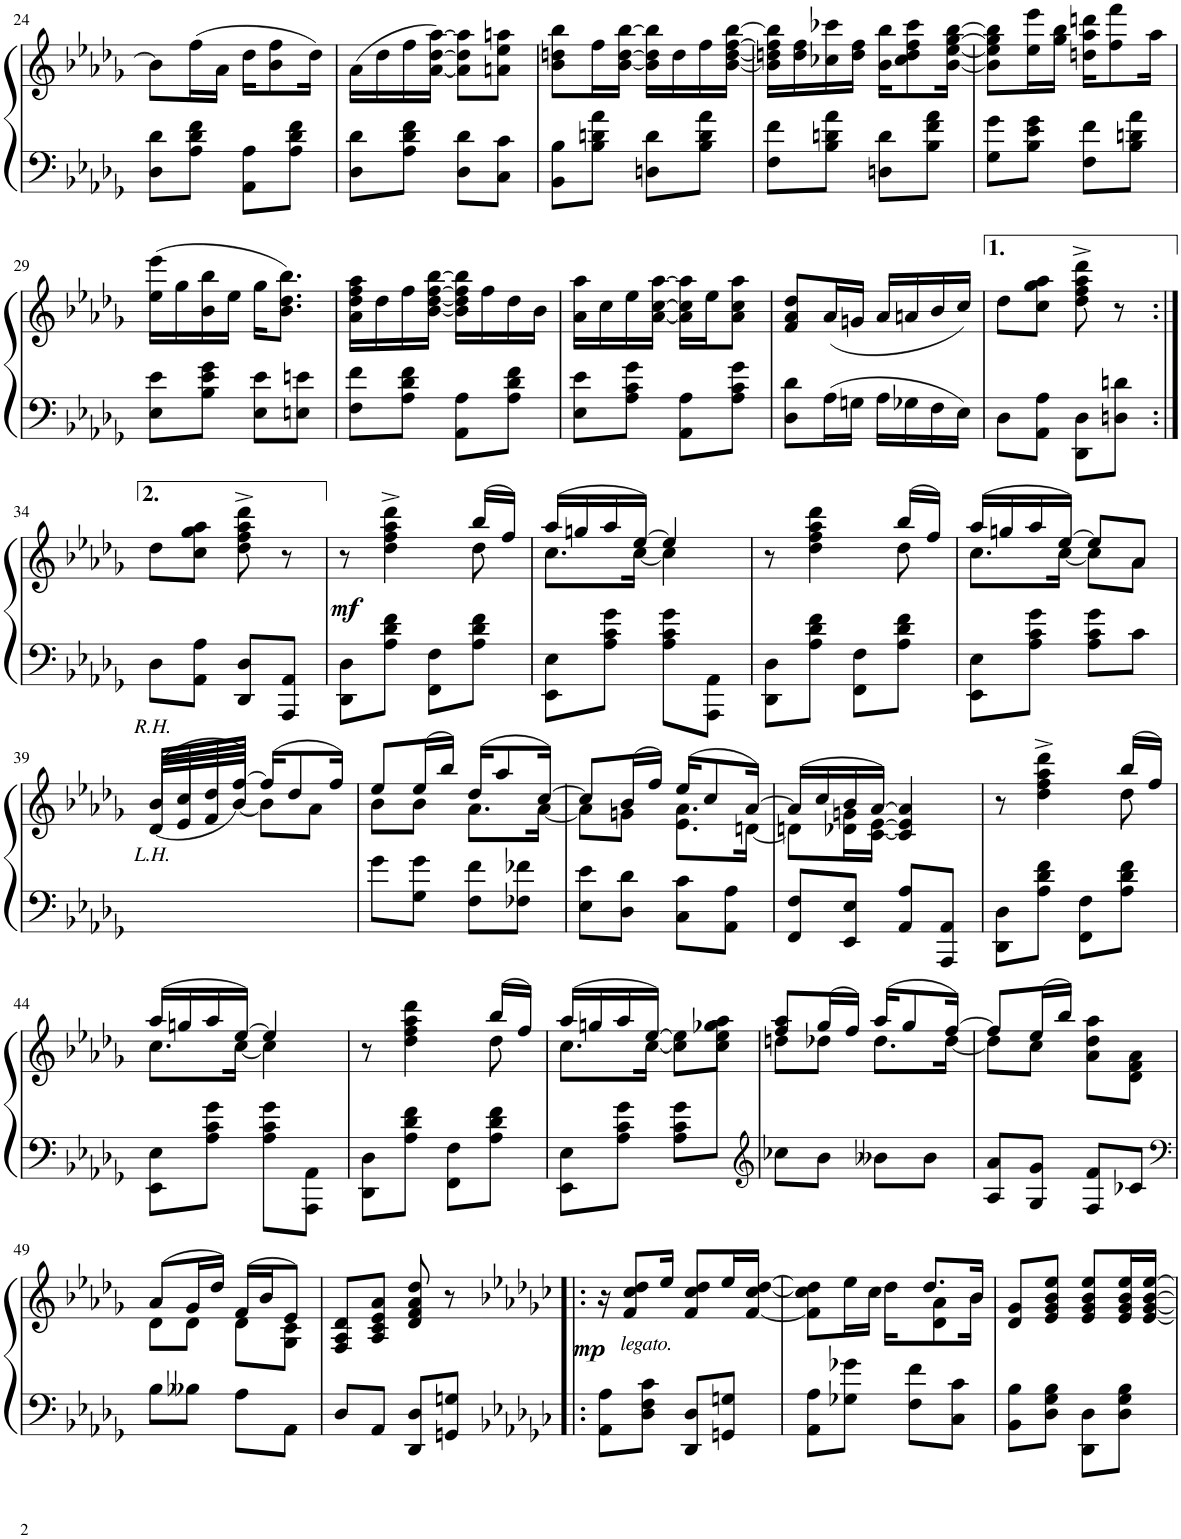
**kern	**kern	**dynam
*part1	*part1	*part1
*staff2	*staff1	*staff1/2
*I"Piano	*	*
*I'Pno.	*	*
!!LO:PB:g=z
*clefF4	*clefG2	*
*k[b-e-a-d-g-]	*k[b-e-a-d-g-]	*
*M2/4	*M2/4	*
=24	=24	=24
8D-\ 8d-\L	8b-\L]	.
8A-\ 8d-\ 8f\J	(16ff\L	.
.	16a-\JJ	.
8AA-\ 8A-\L	16dd-\KL	.
.	8b-\ 8ff\	.
8A-\ 8d-\ 8f\J	.	.
.	16dd-\Jk)	.
=25	=25	=25
8D-\ 8d-\L	(16a-\LL	.
.	16dd-\	.
8A-\ 8d-\ 8f\J	16ff\	.
.	[16a-\ [16dd-\ [16aa-\JJ)	.
8D-\ 8d-\L	8a-\] 8dd-\] 8aa-\]L	.
8C\ 8c\J	8an\ 8ee-\ 8aan\J	.
=26	=26	=26
8BB-\ 8B-\L	8b-\ 8ddn\ 8bb-\L	.
8B-\ 8dn\ 8a-\J	16ff\L	.
.	[16b-\ [16dd\ [16bb-\JJ	.
8Dn\ 8d\L	16b-\] 16dd\] 16bb-\]LL	.
.	16dd\	.
8B-\ 8d\ 8a-\J	16ff\	.
.	[16b-\ [<16dd\ [16ff\ [16bb-\JJ	.
=27	=27	=27
8F\ 8f\L	16b-\] 16ddn\] 16ff\] 16bb-\]LL	.
.	16dd\ 16ff\	.
8B-\ 8dn\ 8a-\J	16cc-X\ 16ccc-X\	.
.	16dd\ 16ff\JJ	.
8Dn\ 8d\L	16b-\ 16bb-\KL	.
.	8cc-\ 8dd\ 8ff\ 8ccc-\	.
8B-\ 8f\ 8a-\J	.	.
.	[16b-\ [<16ee-\ [16gg-\ [16bb-\Jk	.
=28	=28	=28
8G-\ 8g-\L	8b-\] 8ee-\] 8gg-\] 8bb-\]L	.
8B-\ 8e-\ 8g-\J	16ee-\ 16eee-\L	.
.	16gg-\ 16bb-\JJ	.
8F\ 8f\L	16ddn\ 16aa-\ 16dddn\KL	.
.	8ff\ 8fff\	.
8B-\ 8dn\ 8a-\J	.	.
.	16aa-\Jk	.
!!LO:LB:g=z
=29	=29	=29
8E-\ 8e-\L	(16ee-\ 16eee-\LL	.
.	16gg-\	.
8B-\ 8e-\ 8g-\J	16b-\ 16bb-\	.
.	16ee-\JJ	.
8E-\ 8e-\L	16gg-\KL	.
.	8.b-\ 8.dd-\ 8.bb-\J)	.
8En\ 8en\J	.	.
=30	=30	=30
8F\ 8f\L	16a-\ 16dd-\ 16ff\ 16aa-\LL	.
.	16dd-\	.
8A-\ 8d-\ 8f\J	16ff\	.
.	[16b-\ [<16dd-\ [16ff\ [16bb-\JJ	.
8AA-\ 8A-\L	16b-\] 16dd-\] 16ff\] 16bb-\]LL	.
.	16ff\	.
8A-\ 8d-\ 8f\J	16dd-\	.
.	16b-\JJ	.
=31	=31	=31
8E-\ 8e-\L	16a-\ 16aa-\LL	.
.	16cc\	.
8A-\ 8c\ 8g-\J	16ee-\	.
.	[16a-\ [16cc\ [16aa-\JJ	.
8AA-\ 8A-\L	16a-\] 16cc\] 16aa-\]LL	.
.	16ee-\J	.
8A-\ 8c\ 8g-\J	8a-\ 8cc\ 8aa-\J	.
=32	=32	=32
8D-\ 8d-\L	8f/ 8a-/ 8dd-/L	.
16A-\L	(16a-/L	.
16Gn\JJ	16gn/JJ	.
16A-\LL	16a-/LL	.
16G-X\	16an/	.
16F\	16b-/	.
16E-\JJ	16cc/JJ)	.
=33	=33	=33
8D-\L	8dd-\L	.
8AA-\ 8A-\J	8cc\ 8gg-\ 8aa-\J	.
8DD-\ 8D-\L	8dd-\^ 8ff\^ 8aa-\^ 8ddd-\^	.
8Dn\ 8dn\J	8r	.
!!LO:LB:g=z
=34:|!	=34:|!	=34:|!
8D-\L	8dd-\L	.
8AA-\ 8A-\J	8cc\ 8gg-\ 8aa-\J	.
8DD-/ 8D-/L	8dd-\^ 8ff\^ 8aa-\^ 8ddd-\^	.
8AAA-/ 8AA-/J	8r	.
=35	=35	=35
*	*^	*
!	!	!	!LO:DY:b
8DD-\ 8D-\L	8r	4.ryy	mf
8A-\ 8d-\ 8f\J	4dd-\^> 4ff\^> 4aa-\^> 4ddd-\^>	.	.
8FF\ 8F\L	.	.	.
8A-\ 8d-\ 8f\J	(16bb-/LL	8dd-\	.
.	16ff/JJ)	.	.
=36	=36	=36	=36
8EE-\ 8E-\L	(16aa-/LL	8.cc\L	.
.	16ggn/	.	.
8A-\ 8c\ 8g-\J	16aa-/	.	.
.	[16ee-/JJ)	[16cc\Jk	.
8A-\ 8c\ 8g-\L	4ee-/]	4cc\]	.
8AAA-\ 8AA-\J	.	.	.
=37	=37	=37	=37
8DD-\ 8D-\L	8r	4.ryy	.
8A-\ 8d-\ 8f\J	4dd-\ 4ff\ 4aa-\ 4ddd-\	.	.
8FF\ 8F\L	.	.	.
8A-\ 8d-\ 8f\J	(16bb-/LL	8dd-\	.
.	16ff/JJ)	.	.
=38	=38	=38	=38
8EE-\ 8E-\L	(16aa-/LL	8.cc\L	.
.	16ggn/	.	.
8A-\ 8c\ 8g-\J	16aa-/	.	.
.	[16ee-/JJ)	[16cc\Jk	.
8A-\ 8c\ 8g-\L	8ee-/L]	8cc\L]	.
8c\J	8a-/J	8a-\J	.
!!LO:LB:g=z	!!
=39	=39	=39	=39
!	!LO:TX:a:i:t=R.H.	!	!
!LO:TX:a:i:t=L.H.	!	!	!
2ryy	(>16b-/LL	(<16d-/LL	.
.	16cc/	16e-/	.
.	16dd-/	16f/	.
.	[>16ff/JJ)	[<16b-/JJ)	.
.	(>16ff/KL]	8b-\L]	.
.	8dd-/	.	.
.	.	8a-\J	.
.	16ff/Jk)	.	.
=40	=40	=40	=40
8g-\L	8ee-/L	8b-\L	.
8G-\ 8g-\J	(16ee-/L	8b-\J	.
.	16bb-/JJ)	.	.
8F\ 8f\L	(16dd-/KL	8.a-\L	.
.	8aa-/	.	.
8F-X\ 8f-X\J	.	.	.
.	[16cc/Jk)	[16a-\Jk	.
=41	=41	=41	=41
8E-\ 8e-\L	8cc/L]	8a-\L]	.
8D-\ 8d-\J	(16b-/L	8gn\J	.
.	16ff/JJ)	.	.
8C\ 8c\L	(16ee-/KL	8.e-\ 8.a-\L	.
.	8cc/	.	.
8AA-\ 8A-\J	.	.	.
.	[16a-/Jk)	[16dn\Jk	.
=42	=42	=42	=42
8FF/ 8F/L	(16a-/LL]	8dn\L]	.
.	16cc/	.	.
8EE-/ 8E-/J	16b-/	16d-X\ 16gn\L	.
.	[16a-/JJ)	[16c\ [>16e-\JJ	.
8AA-/ 8A-/L	4c/] 4e-/] 4a-/]	4ryy	.
8AAA-/ 8AA-/J	.	.	.
=43	=43	=43	=43
8DD-\ 8D-\L	8r	4.ryy	.
8A-\ 8d-\ 8f\J	4dd-\^> 4ff\^> 4aa-\^> 4ddd-\^>	.	.
8FF\ 8F\L	.	.	.
8A-\ 8d-\ 8f\J	(16bb-/LL	8dd-\	.
.	16ff/JJ)	.	.
!!LO:LB:g=z	!!
=44	=44	=44	=44
8EE-\ 8E-\L	(16aa-/LL	8.cc\L	.
.	16ggn/	.	.
8A-\ 8c\ 8g-\J	16aa-/	.	.
.	[16ee-/JJ)	[16cc\Jk	.
8A-\ 8c\ 8g-\L	4ee-/]	4cc\]	.
8AAA-\ 8AA-\J	.	.	.
=45	=45	=45	=45
8DD-\ 8D-\L	8r	4.ryy	.
8A-\ 8d-\ 8f\J	4dd-\ 4ff\ 4aa-\ 4ddd-\	.	.
8FF\ 8F\L	.	.	.
8A-\ 8d-\ 8f\J	(16bb-/LL	8dd-\	.
.	16ff/JJ)	.	.
=46	=46	=46	=46
*	*	*^	*
8EE-\ 8E-\L	(16aa-/LL	8.cc\L	4.ryy	.
.	16ggn/	.	.	.
8A-\ 8c\ 8g-\J	16aa-/	.	.	.
.	[16ee-/JJ)	[16cc\Jk	.	.
8A-\ 8c\ 8g-\L	8cc\] 8ee-\]L	4ryy	.	.
8ryy	8gg-X\ 8aa-\J	.	8cc\ 8ee-\J	.
*	*v	*v	*v	*
=47	=47	=47
*clefG2	*	*
*	*^	*
8cc-X\L	8ff/ 8aa-/L	8ddn\L	.
8b-\J	(16gg-/L	8dd-X\J	.
.	16ff/JJ)	.	.
8b--X\L	(16aa-/KL	8.dd-\L	.
.	8gg-/	.	.
8b--\J	.	.	.
.	[16ff/Jk)	[16dd-\Jk	.
=48	=48	=48	=48
8A-/ 8a-/L	8ff/L]	8dd-\L]	.
8G-/ 8g-/J	(16ee-/L	8cc\J	.
.	16bb-/JJ)	.	.
8F/ 8f/L	8a-\ 8dd-\ 8aa-\L	4ryy	.
8c-X/J	8d-\ 8f\ 8a-\J	.	.
!!LO:LB:g=z	!!
=49	=49	=49	=49
*clefF4	*	*	*
8B-\L	(8a-/L	8d-\L	.
8B--X\J	16g-/L	8d-\J	.
.	16dd-/JJ)	.	.
8A-\L	(16f/LL	8d-\L	.
.	16b-/J	.	.
8AA-\J	8e-/J)	8G-\ 8c\J	.
*	*v	*v	*
=50	=50	=50
8D-/L	8F/ 8A-/ 8d-/L	.
8AA-/J	8A-/ 8c/ 8e-/ 8a-/J	.
8DD-/ 8D-/L	8d-/ 8f/ 8a-/ 8dd-/	.
8GGn/ 8Gn/J	8r	.
=51!|:	=51!|:	=51!|:
*k[b-e-a-d-g-c-]	*k[b-e-a-d-g-c-]	*
!	!	!LO:DY:b
8AA-\ 8A-\L	16r	mp
.	8f/ 8cc-/ 8dd-/L	.
!LO:TX:a:i:t=legato.	!	!
8D-\ 8F\ 8c-\J	.	.
.	16ee-/Jk	.
8DD-/ 8D-/L	8f/ 8cc-/ 8dd-/L	.
8GGn/ 8Gn/J	16ee-/L	.
.	[<16f/ [16cc-/ [16dd-/JJ	.
=52	=52	=52
*	*^	*
8AA-\ 8A-\L	8f\] 8cc-\] 8dd-\]L	4ryy	.
8G-X\ 8g-X\J	16ee-\L	.	.
.	16cc-\JJ	.	.
8F\ 8f\L	8.dd-/L	16dd-\KL	.
.	.	8d-\ 8a-\	.
8C-\ 8c-\J	.	.	.
.	16b-/Jk	16b-\Jk	.
*	*v	*v	*
=53	=53	=53
8BB-\ 8B-\L	8d-/ 8g-/L	.
8D-\ 8G-\ 8B-\J	8e-/ 8g-/ 8b-/ 8ee-/J	.
8DD-\ 8D-\L	8e-/ 8g-/ 8b-/ 8ee-/L	.
8D-\ 8G-\ 8B-\J	16e-/ 16g-/ 16b-/ 16ee-/L	.
.	[16e-/ [16g-/ [16b-/ [16ee-/JJ	.
=	=	=
*-	*-	*-
